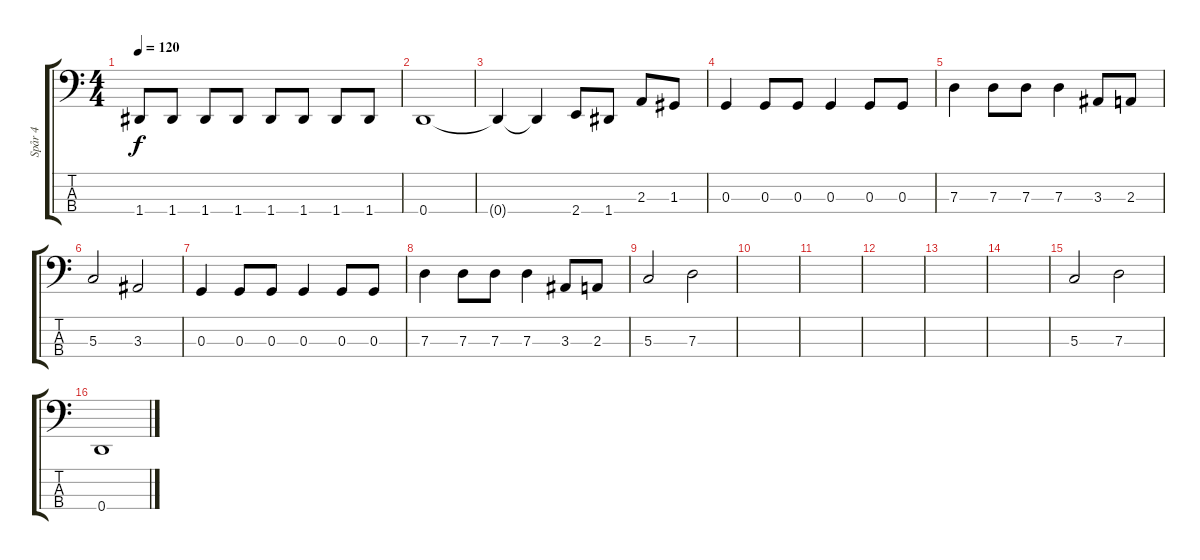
\track ("Spår 4" "Spår 4") {instrument electricbasspick}
\staff {score tabs}
\tuning (F2 C2 G1 D1) {hide}
\ts (4 4)
\tempo 120
\clef f4
\ks c
1.4.8{dy f} 1.4.8 1.4.8 1.4.8 1.4.8 1.4.8 1.4.8 1.4.8 |
0.4.1 |
0.4{t}.4 0.4{t}.4 2.4.8 1.4.8 2.3.8 1.3.8 |
0.3.4 0.3.8 0.3.8 0.3.4 0.3.8 0.3.8 |
7.3.4 7.3.8 7.3.8 7.3.4 3.3.8 2.3.8 |
5.3.2 3.3.2 |
0.3.4 0.3.8 0.3.8 0.3.4 0.3.8 0.3.8 |
7.3.4 7.3.8 7.3.8 7.3.4 3.3.8 2.3.8 |
5.3.2 7.3.2 |
|
|
|
|
|
5.3.2 7.3.2 |
0.4.1
